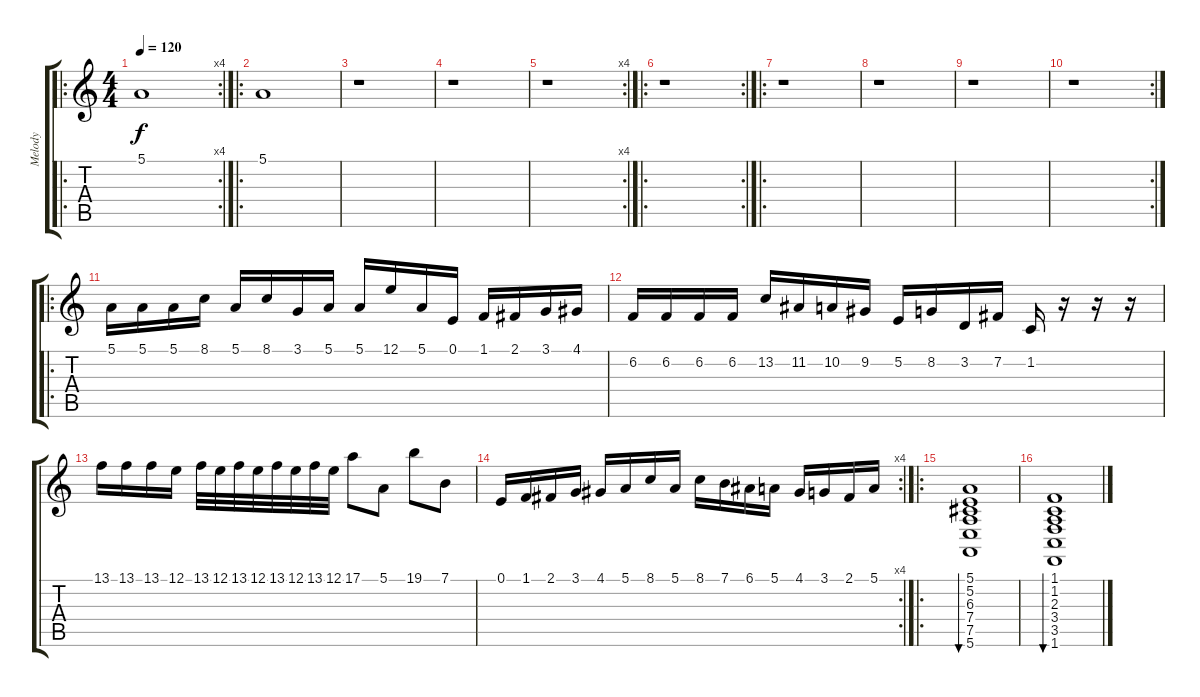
\track ("Melody" "Melody") {instrument musicbox}
\staff {score tabs}
\tuning (E4 B3 G3 D3 A2 E2) {hide}
\ro
\rc 4
\ts (4 4)
\tempo 120
\clef g2
\ks c
5.1.1{dy f instrument musicbox} |
\ro
5.1.1 |
r.1 |
r.1 |
\rc 4
r.1 |
\ro
\rc 2
r.1 |
\ro
r.1 |
r.1 |
r.1 |
\rc 2
r.1 |
\ro
5.1.16 5.1.16 5.1.16 8.1.16 5.1.16 8.1.16 3.1.16 5.1.16 5.1.16 12.1.16 5.1.16 0.1.16 1.1.16 2.1.16 3.1.16 4.1.16 |
6.2.16 6.2.16 6.2.16 6.2.16 13.2.16 11.2.16 10.2.16 9.2.16 5.2.16 8.2.16 3.2.16 7.2.16 1.2.16 r.16 r.16 r.16 |
13.1.16 13.1.16 13.1.16 12.1.16 13.1.32 12.1.32 13.1.32 12.1.32 13.1.32 12.1.32 13.1.32 12.1.32 17.1.8 5.1.8 19.1.8 7.1.8 |
\rc 4
0.1.16 1.1.16 2.1.16 3.1.16 4.1.16 5.1.16 8.1.16 5.1.16 8.1.16 7.1.16 6.1.16 5.1.16 4.1.16 3.1.16 2.1.16 5.1.16 |
\ro
(5.1 5.2 6.3 7.4 7.5 5.6).1{bu 240} |
(1.1 1.2 2.3 3.4 3.5 1.6).1{bu 240}
